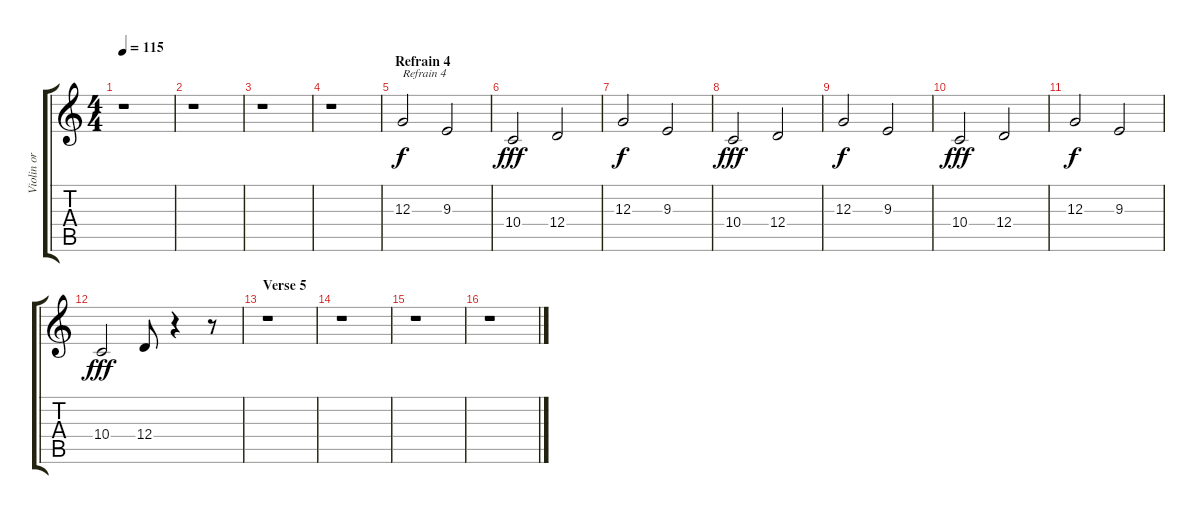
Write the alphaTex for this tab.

\track ("Violin or something like this" "Violin or ") {instrument violin}
\staff {score tabs}
\tuning (E4 B3 G3 D3 A2 E2) {hide}
\ts (4 4)
\tempo 115
\clef g2
\ks c
r.1{dy fff} |
r.1 |
r.1 |
r.1 |
\section ("" "Refrain 4")
12.3.2{txt "Refrain 4" dy f} 9.3.2 |
10.4.2{dy fff} 12.4.2 |
12.3.2{dy f} 9.3.2 |
10.4.2{dy fff} 12.4.2 |
12.3.2{dy f} 9.3.2 |
10.4.2{dy fff} 12.4.2 |
12.3.2{dy f} 9.3.2 |
10.4.2{dy fff} 12.4.8 r.4 r.8 |
\section ("" "Verse 5")
r.1 |
r.1 |
r.1 |
r.1
